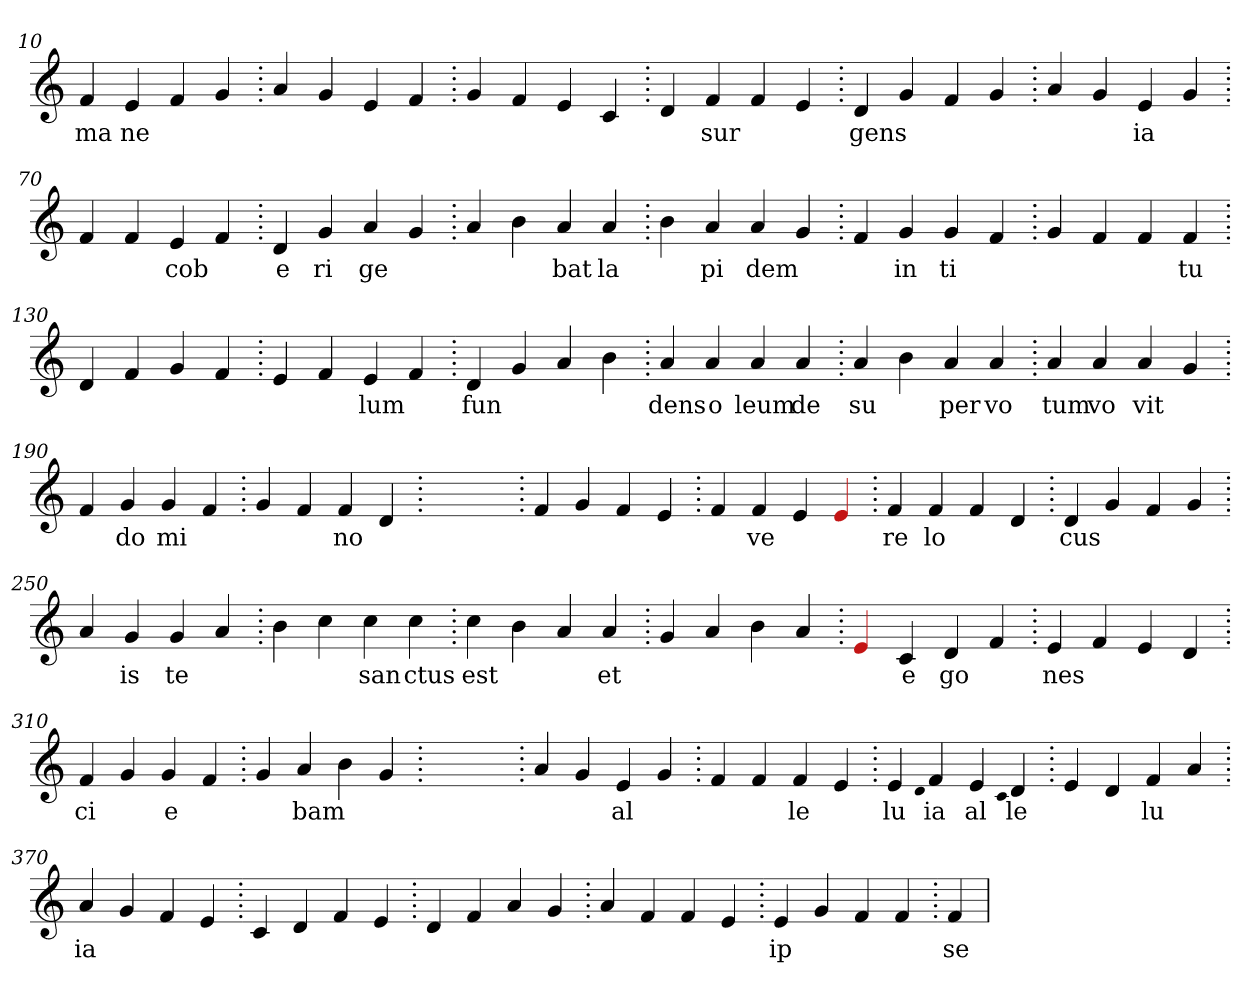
**kern	**text
*part1	*part1
*staff1	*staff1
*clefG2	*
=10.	=10.
4f	ma
4e	ne
4f	.
4g	.
=20.	=20.
4a	.
4g	.
4e	.
4f	.
=30.	=30.
4g	.
4f	.
4e	.
4c	.
=40.	=40.
4d	.
4f	sur
4f	.
4e	.
=50.	=50.
4d	gens
4g	.
4f	.
4g	.
=60.	=60.
4a	.
4g	.
4e	ia
4g	.
=70.	=70.
4f	.
4f	.
4e	cob
4f	.
=80.	=80.
4d	e
4g	ri
4a	ge
4g	.
=90.	=90.
4a	.
4b	.
4a	bat
4a	la
=100.	=100.
4b	.
4a	pi
4a	dem
4g	.
=110.	=110.
4f	.
4g	in
4g	ti
4f	.
=120.	=120.
4g	.
4f	.
4f	.
4f	tu
=130.	=130.
4d	.
4f	.
4g	.
4f	.
=140.	=140.
4e	.
4f	.
4e	lum
4f	.
=150.	=150.
4d	fun
4g	.
4a	.
4b	.
=160.	=160.
4a	dens
4a	o
4a	leum
4a	de
=170.	=170.
4a	su
4b	.
4a	per
4a	vo
=180.	=180.
4a	tum
4a	vo
4a	vit
4g	.
=190.	=190.
4f	.
4g	do
4g	mi
4f	.
=200.	=200.
4g	.
4f	.
4f	no
4d	.
=210.	=210.
1ryy	.
=210.	=210.
4f	.
4g	.
4f	.
4e	.
=220.	=220.
4f	.
4f	ve
4e	.
4Re	.
=230.	=230.
4f	re
4f	lo
4f	.
4d	.
=240.	=240.
4d	cus
4g	.
4f	.
4g	.
=250.	=250.
4a	.
4g	is
4g	te
4a	.
=260.	=260.
4b	.
4cc	.
4cc	san
4cc	ctus
=270.	=270.
4cc	est
4b	.
4a	.
4a	et
=280.	=280.
4g	.
4a	.
4b	.
4a	.
=290.	=290.
4Re	.
4c	e
4d	go
4f	.
=300.	=300.
4e	nes
4f	.
4e	.
4d	.
=310.	=310.
4f	ci
4g	.
4g	e
4f	.
=320.	=320.
4g	.
4a	bam
4b	.
4g	.
=330.	=330.
1ryy	.
=330.	=330.
4a	.
4g	.
4e	al
4g	.
=340.	=340.
4f	.
4f	.
4f	le
4e	.
=350.	=350.
4e	lu
qqd	.
4f	ia
4e	al
qqc	.
4d	le
=360.	=360.
4e	.
4d	.
4f	lu
4a	.
=370.	=370.
4a	ia
4g	.
4f	.
4e	.
=380.	=380.
4c	.
4d	.
4f	.
4e	.
=390.	=390.
4d	.
4f	.
4a	.
4g	.
=400.	=400.
4a	.
4f	.
4f	.
4e	.
=410.	=410.
4e	ip
4g	.
4f	.
4f	.
=420.	=420.
4f	se
=	=
*-	*-
